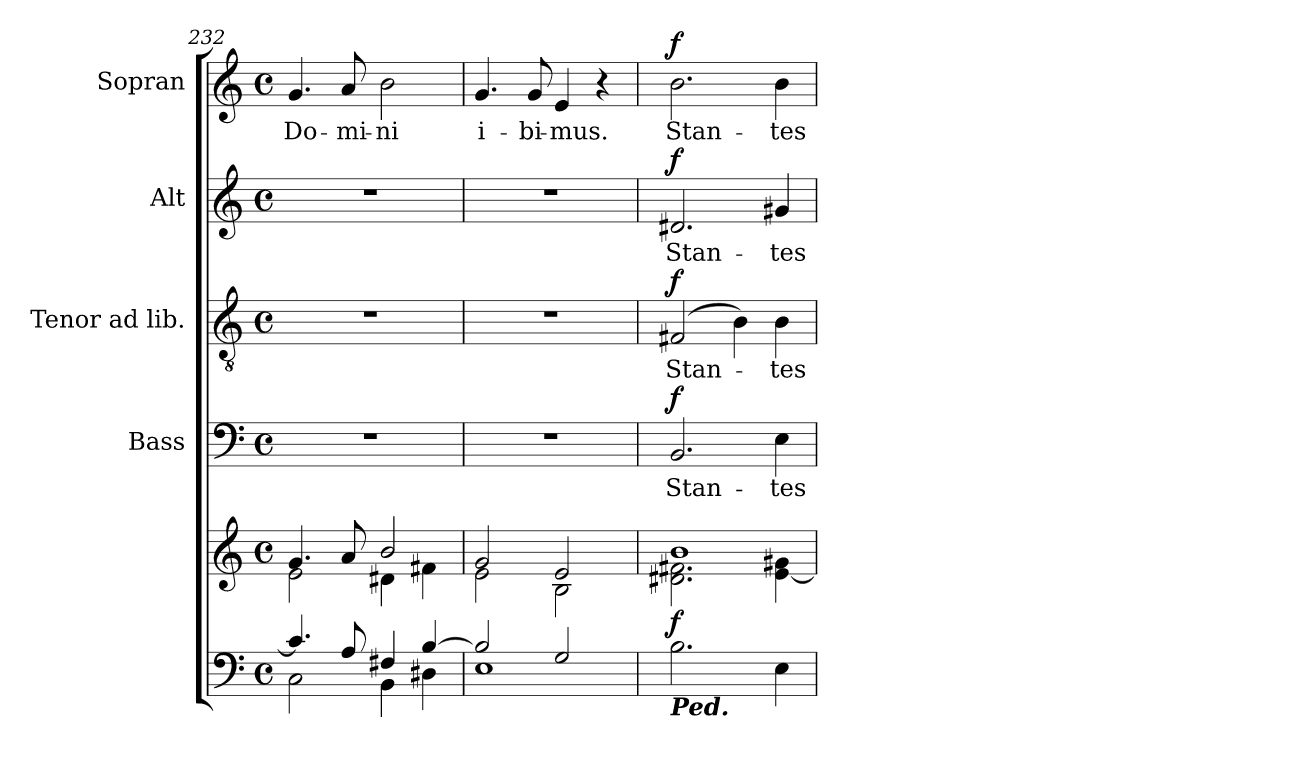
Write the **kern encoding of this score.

**kern	**kern	**dynam	**kern	**text	**dynam	**kern	**text	**dynam	**kern	**text	**dynam	**kern	**text	**dynam
*part5	*part5	*part5	*part4	*part4	*part4	*part3	*part3	*part3	*part2	*part2	*part2	*part1	*part1	*part1
*staff6	*staff5	*staff5/6	*staff4	*staff4	*staff4	*staff3	*staff3	*staff3	*staff2	*staff2	*staff2	*staff1	*staff1	*staff1
*	*	*	*I"Bass	*	*	*I"Tenor ad lib.	*	*	*I"Alt	*	*	*I"Sopran	*	*
*	*	*	*I'B.	*	*	*I'T.	*	*	*I'A.	*	*	*I'S.	*	*
*clefF4	*clefG2	*	*clefF4	*	*	*clefGv2	*	*	*clefG2	*	*	*clefG2	*	*
*k[]	*k[]	*	*k[]	*	*	*k[]	*	*	*k[]	*	*	*k[]	*	*
*C:	*C:	*	*C:	*	*	*C:	*	*	*C:	*	*	*C:	*	*
*M4/4	*M4/4	*	*M4/4	*	*	*M4/4	*	*	*M4/4	*	*	*M4/4	*	*
*met(c)	*met(c)	*	*met(c)	*	*	*met(c)	*	*	*met(c)	*	*	*met(c)	*	*
=232	=232	=232	=232	=232	=232	=232	=232	=232	=232	=232	=232	=232	=232	=232
*^	*^	*	*	*	*	*	*	*	*	*	*	*	*	*
!	!	!	!	!	!	!	!	!	!	!	!	!	!	!	!LO:LY:b	!
4.c/]	2C\	4.g/	2e\	.	1r	.	.	1r	.	.	1r	.	.	4.g/	Do-	.
!	!	!	!	!	!	!	!	!	!	!	!	!	!	!	!LO:LY:b	!
8A/	.	8a/	.	.	.	.	.	.	.	.	.	.	.	8a/	-mi-	.
!	!	!	!	!	!	!	!	!	!	!	!	!	!	!	!LO:LY:b	!
4F#X/	4BB\	2b/	4d#X\	.	.	.	.	.	.	.	.	.	.	2b\	-ni	.
[>4B/	4D#X\	.	4f#X\	.	.	.	.	.	.	.	.	.	.	.	.	.
!!LO:LB:g=z
=233	=233	=233	=233	=233	=233	=233	=233	=233	=233	=233	=233	=233	=233	=233	=233	=233
!	!	!	!	!	!	!	!	!	!	!	!	!	!	!	!LO:LY:b	!
2B/]	1E	2g/	2e\	.	1r	.	.	1r	.	.	1r	.	.	4.g/	i-	.
!	!	!	!	!	!	!	!	!	!	!	!	!	!	!	!LO:LY:b	!
.	.	.	.	.	.	.	.	.	.	.	.	.	.	8g/	-bi-	.
!	!	!	!	!	!	!	!	!	!	!	!	!	!	!	!LO:LY:b	!
2G/	.	2e/	2B\	.	.	.	.	.	.	.	.	.	.	4e/	-mus.	.
.	.	.	.	.	.	.	.	.	.	.	.	.	.	4r	.	.
*v	*v	*	*	*	*	*	*	*	*	*	*	*	*	*	*	*
=234	=234	=234	=234	=234	=234	=234	=234	=234	=234	=234	=234	=234	=234	=234	=234
!LO:TX:b:Bi:t=Ped.	!	!	!	!	!	!	!	!	!	!	!	!	!	!	!
!	!	!	!LO:DY:b	!	!LO:LY:b	!LO:DY:a	!	!LO:LY:b	!LO:DY:a	!	!LO:LY:b	!LO:DY:a	!	!LO:LY:b	!LO:DY:a
2.B\	1b	2.d#X\ 2.f#X\	f	2.BB/	Stan-	f	(2F#X/	Stan-	f	2.d#X/	Stan-	f	2.b\	Stan-	f
.	.	.	.	.	.	.	4B\)	.	.	.	.	.	.	.	.
!	!	!	!	!	!LO:LY:b	!	!	!LO:LY:b	!	!	!LO:LY:b	!	!	!LO:LY:b	!
4E\	.	[<4e\ 4g#X\	.	4E\	-tes	.	4B\	-tes	.	4g#X/	-tes	.	4b\	-tes	.
*	*v	*v	*	*	*	*	*	*	*	*	*	*	*	*	*
=	=	=	=	=	=	=	=	=	=	=	=	=	=	=
*-	*-	*-	*-	*-	*-	*-	*-	*-	*-	*-	*-	*-	*-	*-
